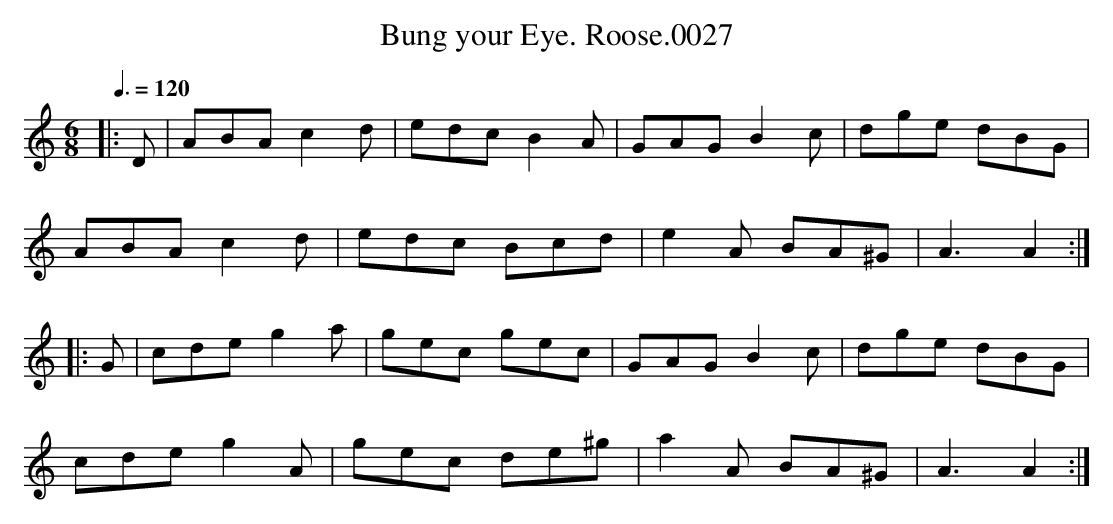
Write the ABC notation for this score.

X:1
T:Bung your Eye. Roose.0027
M:6/8
Q:3/8=120
L:1/8
K:Am
|: D | ABA c2d | edc B2A | GAG B2c | dge dBG |
ABA c2d | edc Bcd | e2A BA^G | A3 A2 :|
|: G | cde g2a | gec gec | GAG B2c | dge dBG |
cde g2A | gec de^g | a2A BA^G | A3 A2 :|
